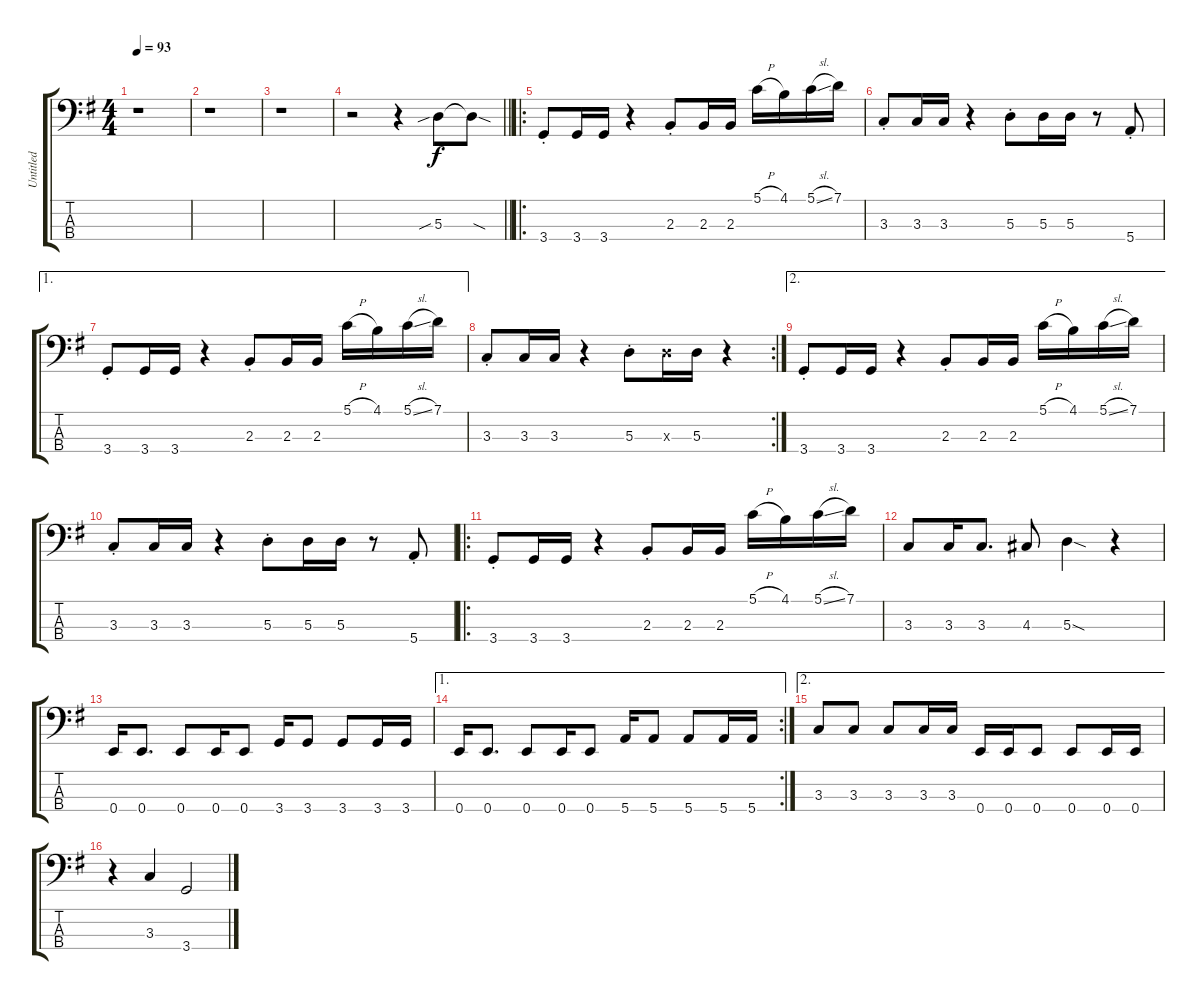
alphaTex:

\track ("Untitled" "Untitled") {instrument electricbassfinger}
\staff {score tabs}
\tuning (G2 D2 A1 E1) {hide}
\ts (4 4)
\tempo 93
\clef f4
\ks g
r.1{dy f instrument electricbassfinger} |
r.1 |
r.1 |
\barLineRight lightlight
r.2 r.4 5.3{sib}.8 5.3{sod t}.8 |
\ro
3.4{st}.8 3.4.16 3.4.16 r.4 2.3{st}.8 2.3.16 2.3.16 5.1{h}.16 4.1.16 5.1{sl}.16 7.1.16 |
3.3{st}.8 3.3.16 3.3.16 r.4 5.3{st}.8 5.3.16 5.3.16 r.8 5.4{st}.8 |
\ae 1
3.4{st}.8 3.4.16 3.4.16 r.4 2.3{st}.8 2.3.16 2.3.16 5.1{h}.16 4.1.16 5.1{sl}.16 7.1.16 |
\rc 2
3.3{st}.8 3.3.16 3.3.16 r.4 5.3{st}.8 5.3{x}.16 5.3.16 r.4 |
\ae 2
3.4{st}.8 3.4.16 3.4.16 r.4 2.3{st}.8 2.3.16 2.3.16 5.1{h}.16 4.1.16 5.1{sl}.16 7.1.16 |
3.3{st}.8 3.3.16 3.3.16 r.4 5.3{st}.8 5.3.16 5.3.16 r.8 5.4{st}.8 |
\ro
3.4{st}.8 3.4.16 3.4.16 r.4 2.3{st}.8 2.3.16 2.3.16 5.1{h}.16 4.1.16 5.1{sl}.16 7.1.16 |
3.3.8 3.3.16 3.3.8{d} 4.3.8 5.3{sod}.4 r.4 |
0.4.16 0.4.8{d} 0.4.8 0.4.16 0.4.8 3.4.16 3.4.8 3.4.8 3.4.16 3.4.16 |
\ae 1
\rc 2
0.4.16 0.4.8{d} 0.4.8 0.4.16 0.4.8 5.4.16 5.4.8 5.4.8 5.4.16 5.4.16 |
\ae 2
3.3.8 3.3.8 3.3.8 3.3.16 3.3.16 0.4.16 0.4.16 0.4.8 0.4.8 0.4.16 0.4.16 |
r.4 3.3.4 3.4.2
